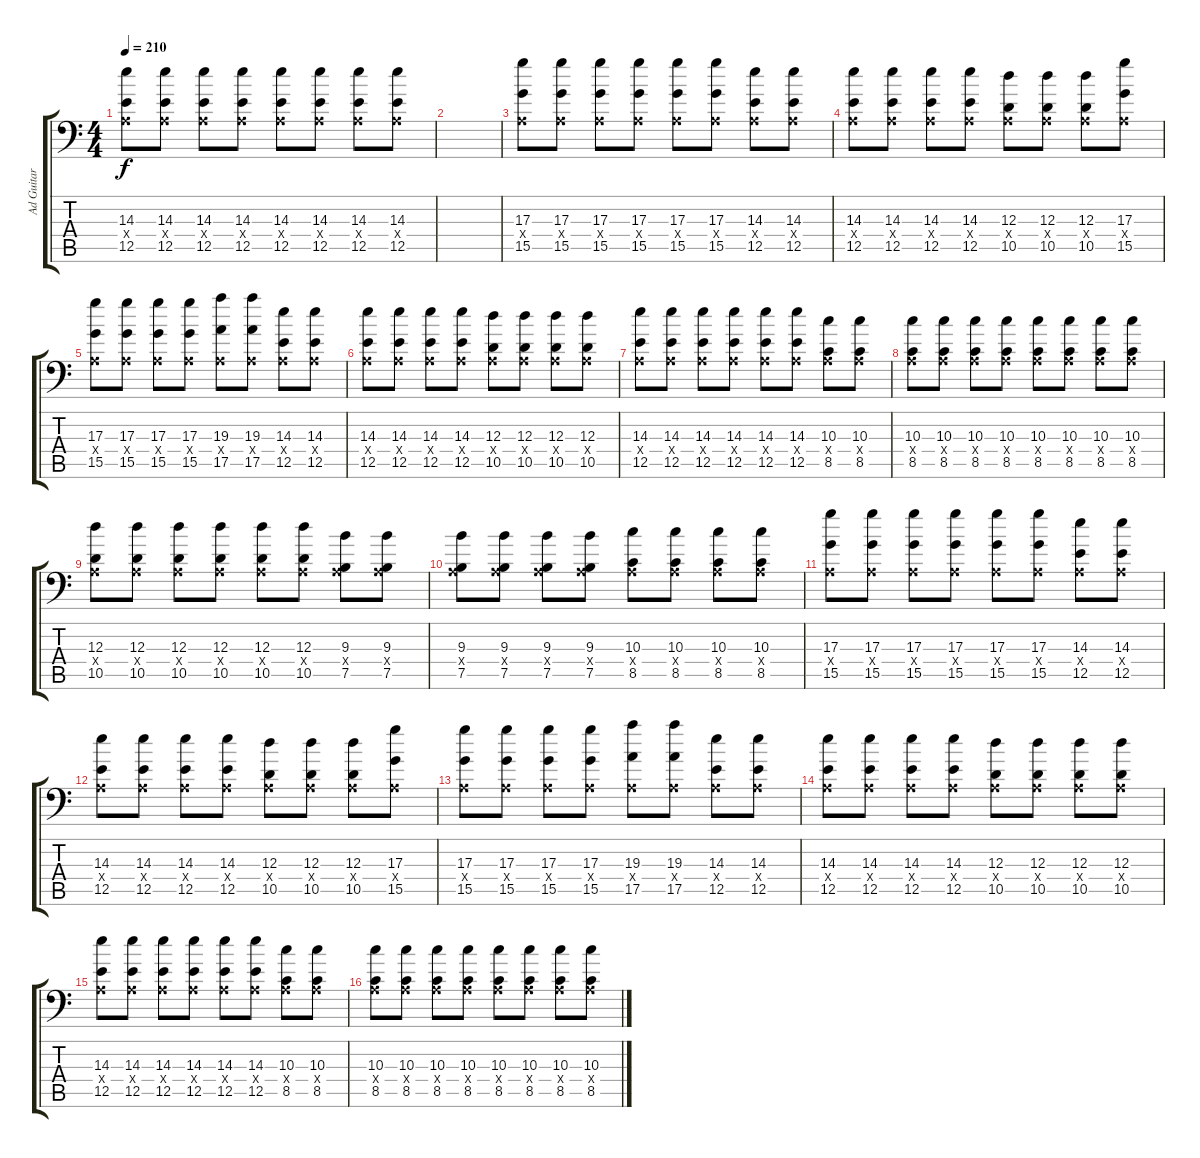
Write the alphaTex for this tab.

\track ("Ad Guitar" "Ad Guitar") {instrument distortionguitar}
\staff {score tabs}
\tuning (B3 Gb3 D3 A2 E2 A1) {hide}
\ts (4 4)
\tempo 210
\clef f4
\ks c
(14.3 0.4{x} 12.5).8{dy f} (14.3 0.4{x} 12.5).8 (14.3 0.4{x} 12.5).8 (14.3 0.4{x} 12.5).8 (14.3 0.4{x} 12.5).8 (14.3 0.4{x} 12.5).8 (14.3 0.4{x} 12.5).8 (14.3 0.4{x} 12.5).8 |
|
(17.3 0.4{x} 15.5).8 (17.3 0.4{x} 15.5).8 (17.3 0.4{x} 15.5).8 (17.3 0.4{x} 15.5).8 (17.3 0.4{x} 15.5).8 (17.3 0.4{x} 15.5).8 (14.3 0.4{x} 12.5).8 (14.3 0.4{x} 12.5).8 |
(14.3 0.4{x} 12.5).8 (14.3 0.4{x} 12.5).8 (14.3 0.4{x} 12.5).8 (14.3 0.4{x} 12.5).8 (12.3 0.4{x} 10.5).8 (12.3 0.4{x} 10.5).8 (12.3 0.4{x} 10.5).8 (17.3 0.4{x} 15.5).8 |
(17.3 0.4{x} 15.5).8 (17.3 0.4{x} 15.5).8 (17.3 0.4{x} 15.5).8 (17.3 0.4{x} 15.5).8 (19.3 0.4{x} 17.5).8 (19.3 0.4{x} 17.5).8 (14.3 0.4{x} 12.5).8 (14.3 0.4{x} 12.5).8 |
(14.3 0.4{x} 12.5).8 (14.3 0.4{x} 12.5).8 (14.3 0.4{x} 12.5).8 (14.3 0.4{x} 12.5).8 (12.3 0.4{x} 10.5).8 (12.3 0.4{x} 10.5).8 (12.3 0.4{x} 10.5).8 (12.3 0.4{x} 10.5).8 |
(14.3 0.4{x} 12.5).8 (14.3 0.4{x} 12.5).8 (14.3 0.4{x} 12.5).8 (14.3 0.4{x} 12.5).8 (14.3 0.4{x} 12.5).8 (14.3 0.4{x} 12.5).8 (10.3 0.4{x} 8.5).8 (10.3 0.4{x} 8.5).8 |
(10.3 0.4{x} 8.5).8 (10.3 0.4{x} 8.5).8 (10.3 0.4{x} 8.5).8 (10.3 0.4{x} 8.5).8 (10.3 0.4{x} 8.5).8 (10.3 0.4{x} 8.5).8 (10.3 0.4{x} 8.5).8 (10.3 0.4{x} 8.5).8 |
(12.3 0.4{x} 10.5).8 (12.3 0.4{x} 10.5).8 (12.3 0.4{x} 10.5).8 (12.3 0.4{x} 10.5).8 (12.3 0.4{x} 10.5).8 (12.3 0.4{x} 10.5).8 (9.3 0.4{x} 7.5).8 (9.3 0.4{x} 7.5).8 |
(9.3 0.4{x} 7.5).8 (9.3 0.4{x} 7.5).8 (9.3 0.4{x} 7.5).8 (9.3 0.4{x} 7.5).8 (10.3 0.4{x} 8.5).8 (10.3 0.4{x} 8.5).8 (10.3 0.4{x} 8.5).8 (10.3 0.4{x} 8.5).8 |
(17.3 0.4{x} 15.5).8 (17.3 0.4{x} 15.5).8 (17.3 0.4{x} 15.5).8 (17.3 0.4{x} 15.5).8 (17.3 0.4{x} 15.5).8 (17.3 0.4{x} 15.5).8 (14.3 0.4{x} 12.5).8 (14.3 0.4{x} 12.5).8 |
(14.3 0.4{x} 12.5).8 (14.3 0.4{x} 12.5).8 (14.3 0.4{x} 12.5).8 (14.3 0.4{x} 12.5).8 (12.3 0.4{x} 10.5).8 (12.3 0.4{x} 10.5).8 (12.3 0.4{x} 10.5).8 (17.3 0.4{x} 15.5).8 |
(17.3 0.4{x} 15.5).8 (17.3 0.4{x} 15.5).8 (17.3 0.4{x} 15.5).8 (17.3 0.4{x} 15.5).8 (19.3 0.4{x} 17.5).8 (19.3 0.4{x} 17.5).8 (14.3 0.4{x} 12.5).8 (14.3 0.4{x} 12.5).8 |
(14.3 0.4{x} 12.5).8 (14.3 0.4{x} 12.5).8 (14.3 0.4{x} 12.5).8 (14.3 0.4{x} 12.5).8 (12.3 0.4{x} 10.5).8 (12.3 0.4{x} 10.5).8 (12.3 0.4{x} 10.5).8 (12.3 0.4{x} 10.5).8 |
(14.3 0.4{x} 12.5).8 (14.3 0.4{x} 12.5).8 (14.3 0.4{x} 12.5).8 (14.3 0.4{x} 12.5).8 (14.3 0.4{x} 12.5).8 (14.3 0.4{x} 12.5).8 (10.3 0.4{x} 8.5).8 (10.3 0.4{x} 8.5).8 |
(10.3 0.4{x} 8.5).8 (10.3 0.4{x} 8.5).8 (10.3 0.4{x} 8.5).8 (10.3 0.4{x} 8.5).8 (10.3 0.4{x} 8.5).8 (10.3 0.4{x} 8.5).8 (10.3 0.4{x} 8.5).8 (10.3 0.4{x} 8.5).8
